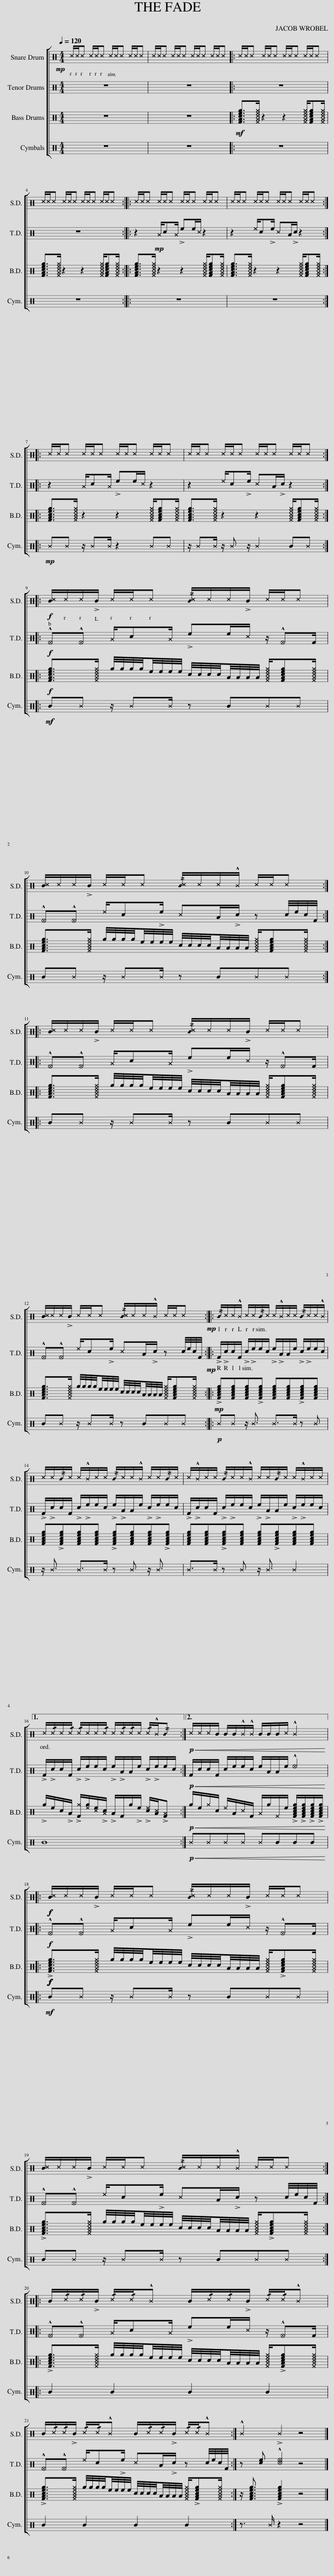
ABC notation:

X:1
%%score [ 1 2 3 4 ]
L:1/8
Q:1/4=120
M:4/4
I:linebreak $
K:C
V:1 perc
K:none
V:2 perc
K:none
V:3 perc
K:none
V:4 perc
K:none
V:1
!mp! ^c/^c/^c ^c/^c/^c ^c/^c/^c ^c/^c/^c | ^c/^c/^c ^c/^c/^c ^c/^c/^c ^c/^c/^c |: ^c/^c/^c ^c/^c/^c ^c/^c/^c ^c/^c/^c |$ ^c/^c/^c ^c/^c/^c ^c/^c/^c ^c/^c/^c :: ^c/^c/^c ^c/^c/^c ^c/^c/^c ^c/^c/^c | %5
 ^c/^c/^c ^c/^c/^c ^c/^c/^c ^c/^c/^c ::$ ^c/^c/^c ^c/^c/^c ^c/^c/^c ^c/^c/^c | ^c/^c/^c ^c/^c/^c ^c/^c/^c ^c/^c/^c ::$!f! [B^c]/^c/^c/!>!B/ ^c/^c/^c [_B^c]/^c/^c/!>!B/ ^c/^c/^c |$ [B^c]/^c/^c/!>!B/ ^c/^c/^c [_B^c]/^c/^c/!^!^B/ ^c/^c/^c ::$ %10
 [B^c]/^c/^c/!>!B/ ^c/^c/^c [_B^c]/^c/^c/!>!B/ ^c/^c/^c |$ [B^c]/^c/^c/!>!B/ ^c/^c/^c [_B^c]/^c/^c/!^!^B/ ^c/^c/^c ::!mp! _B/^c/^c/!^!^B/ ^c/^c/_B/^c/ ^c/!^!^B/^c/^c/ _B/^c/^c/!^!^B/ |$ ^c/^c/_B/^c/ ^c/!^!^B/^c/^c/ _B/^c/^c/!^!^B/ ^c/^c/_B/^c/ | ^c/!^!^B/^c/^c/ _B/^c/^c/!^!^B/ ^c/^c/_B/^c/ ^c/!^!^B/^c/^c/ |1$ %15
 ^c/!/!^c/^c/!/!^c/ !/!^c/^c/^c/!/!^c/ ^c/!/!^c/!/!^c/^c/ !/!^c/!^!^B/_B :|2!p!!<(! ^c/^c/^c/B/ B/B/!^!^B/!^!^B/ B/B/B/^c/ !^!^B2!<)! |:$!f!!f! [B^c]/^c/^c/!>!B/ ^c/^c/^c [_B^c]/^c/^c/!>!B/ ^c/^c/^c |$ [B^c]/^c/^c/!>!B/ ^c/^c/^c [_B^c]/^c/^c/!^!^B/ ^c/^c/^c ::$ B/!/!^c/!/!^c/!>!B/ !/!^c/!/!^c/!^!^B B/!/!^c/!/!^c/!>!B/ !/!^c/!/!^c/!^!^B |$ %20
 B/!/!^c/!/!^c/!>!B/ !/!^c/!/!^c/!^!^B B/!/!^c/!/!^c/!>!B/ !/!^c/!/!^c/!^!^B :| !^!^B2 !>!^B2 z4 |] %22
V:2
 z8 | z8 |: z8 |$ z8 :: z2!mp! ^A/c^A/ !>!ee/^c/ z2 | %5
 z2 ^e/c!>!e/ ^cA/!>!c/ z2 ::$ z2 ^A/c^A/ !>!ee/^c/ z2 | z2 ^e/c!>!e/ ^cA/!>!c/ z2 ::$!f! !^!_F!^!_F ^A/c^A/ !>!ee/^c/ z/ !^!_FF/ |$ !^!_F!^!_F ^e/c!>!e/ ^cA/!>!c/ z c/4e/4c/4F/4 ::$ %10
 !^!_F!^!_F ^A/c^A/ !>!ee/^c/ z/ !^!_FF/ |$ !^!_F!^!_F ^e/c!>!e/ ^cA/!>!c/ z c/4e/4c/4F/4 ::!mp! !>!F/!>!c/c/F/ !>!c/!>!e/e/c/ !>!e/!>!A/A/e/ !>!c/!>!e/e/c/ |$ !>!F/!>!c/c/F/ !>!c/!>!e/e/c/ !>!e/!>!A/A/e/ !>!c/!>!e/e/c/ | !>!F/!>!c/c/F/ !>!c/!>!e/e/c/ !>!e/!>!A/A/e/ !>!c/!>!e/e/c/ |1$ %15
 !>!F/!>!c/c/F/ !>!c/!>!e/e/c/ !>!e/!>!A/A/e/ !>!c/!>!e/e/c/ :|2!p!!<(! F/c/c/F/ c/e/e/c/ e/A/A/e/ !^!_e2!<)! |:$!f! !^!_F!^!_F ^A/c^A/ !>!ee/^c/ z/ !^!_FF/ |$ !^!_F!^!_F ^e/c!>!e/ ^cA/!>!c/ z c/4e/4c/4F/4 ::$ !^!_F!^!_F ^A/c^A/ !>!ee/^c/ z/ !^!_FF/ |$ %20
 !^!_F!^!_F ^e/c!>!e/ ^cA/!>!c/ z c/4e/4c/4F/4 :| z [ce] !^![_c_e]2 z4 |] %22
V:3
 z8 | z8 |:!mf! [FAceg]>[^F^A^c^e^g] z2 z2 [^F^A^c^e^g]/[FAceg][^F^A^c^e^g]/ |$ [FAceg]>[^F^A^c^e^g] z2 z2 [^F^A^c^e^g]/[FAceg][^F^A^c^e^g]/ :: [FAceg]>[^F^A^c^e^g] z2 z2 [^F^A^c^e^g]/[FAceg][^F^A^c^e^g]/ | %5
 [FAceg]>[^F^A^c^e^g] z2 z2 [^F^A^c^e^g]/[FAceg][^F^A^c^e^g]/ ::$ [FAceg]>[^F^A^c^e^g] z2 z2 [^F^A^c^e^g]/[FAceg][^F^A^c^e^g]/ | [FAceg]>[^F^A^c^e^g] z2 z2 [^F^A^c^e^g]/[FAceg][^F^A^c^e^g]/ ::$!f! [FAceg]>[^F^A^c^e^g] g/4g/4g/4g/4e/4e/4e/4e/4 c/4c/4c/4c/4A/4A/4A/4A/4 [^F^A^c^e^g]/[FAceg][^F^A^c^e^g]/ |$ [FAceg]>[^F^A^c^e^g] g/4g/4g/4g/4e/4e/4e/4e/4 c/4c/4c/4c/4A/4A/4A/4A/4 [^F^A^c^e^g]/[FAceg][^F^A^c^e^g]/ ::$ %10
 [FAceg]>[^F^A^c^e^g] g/4g/4g/4g/4e/4e/4e/4e/4 c/4c/4c/4c/4A/4A/4A/4A/4 [^F^A^c^e^g]/[FAceg][^F^A^c^e^g]/ |$ [FAceg]>[^F^A^c^e^g] g/4g/4g/4g/4e/4e/4e/4e/4 c/4c/4c/4c/4A/4A/4A/4A/4 [^F^A^c^e^g]/[FAceg][^F^A^c^e^g]/ ::!mp! !>![FAceg][FAceg][FAceg]!>![FAceg] [FAceg][FAceg]!>![FAceg][FAceg] |$ [FAceg]!>![FAceg][FAceg][FAceg] !>![FAceg][FAceg][FAceg]!>![FAceg] | [FAceg][FAceg]!>![FAceg][FAceg] [FAceg]!>![FAceg][FAceg][FAceg] |1$ %15
 !>!g/e/c/!>!A/ !>![F^g]/[^eg]/[^ce]/!>![^Ac]/ !>!A/F/g/!>!e/ !>![c^e]/[A^c]/!>![F^A] :|2!p!!<(! g/e/^g/c/ ^e/A/^c/F/ ^A/g/^F/e/ !>![FAceg]/!>![FAceg]/!>![FAceg]/!>![FAceg]/!<)! |:$!f!!f!!f!!f!!f! !>![FAceg]>[^F^A^c^e^g] g/4g/4g/4g/4e/4e/4e/4e/4 c/4c/4c/4c/4A/4A/4A/4A/4 [^F^A^c^e^g]/!>![FAceg][^F^A^c^e^g]/ |$ !>![FAceg]>[^F^A^c^e^g] g/4g/4g/4g/4e/4e/4e/4e/4 c/4c/4c/4c/4A/4A/4A/4A/4 [^F^A^c^e^g]/!>![FAceg][^F^A^c^e^g]/ ::$ !>![FAceg]>[^F^A^c^e^g] g/4g/4g/4g/4e/4e/4e/4e/4 c/4c/4c/4c/4A/4A/4A/4A/4 [^F^A^c^e^g]/!>![FAceg][^F^A^c^e^g]/ |$ %20
 !>![FAceg]>[^F^A^c^e^g] g/4g/4g/4g/4e/4e/4e/4e/4 c/4c/4c/4c/4A/4A/4A/4A/4 [^F^A^c^e^g]/!>![FAceg][^F^A^c^e^g]/ :| z/ [FAceg]3/2 !>![FAceg]2 z4 |] %22
V:4
 z8 | z8 |: z8 |$ z8 :: z8 | %5
 z8 ::$!mp! ^B^B z/ ^B^B/ z2 ^B^B | z/ ^B^B/ z/ ^B z/ ^B2 B^B ::$!mf! B^B z/ ^B^B/ z B^B^B |$ B^B z/ ^B^B/ z B^B^B ::$ %10
 B^B z/ ^B^B/ z B^B^B |$ B^B z/ ^B^B/ z B^B^B ::!p! ^B^B z/ ^B3/2 ^B>^B z ^B |$ z/ ^B3/2 ^B>^B z ^B z/ ^B3/2 | ^B>^B z ^B z/ ^B3/2 ^B2 |1$ %15
 B8 :|2!p!!<(! ^B^B^B^B ^BBBB!<)! |:$!mf! B^B z/ ^B^B/ z B^B^B |$ B^B z/ ^B^B/ z B^B^B ::$ B2 B2 B2 B2 |$ %20
 B2 B2 B2 B2 :| z3/2 ^B/ z2 z4 |] %22
